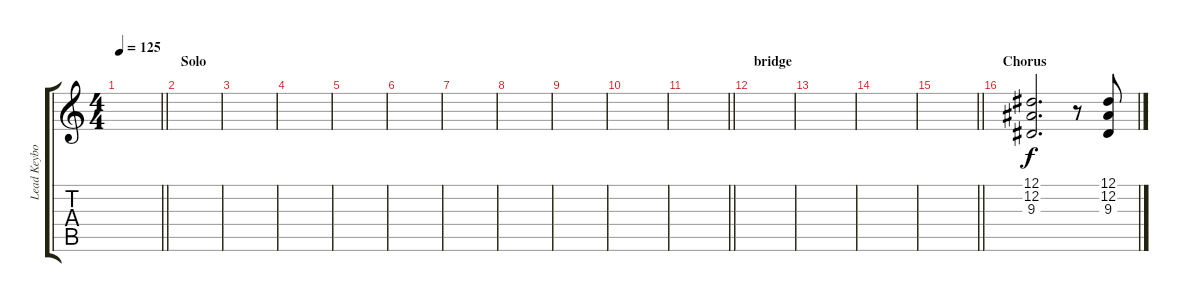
\track ("Lead Keyboards" "Lead Keybo") {instrument percussiveorgan}
\staff {score tabs}
\tuning (Eb4 Bb3 Gb3 Db3 Ab2 Eb2) {hide}
\ts (4 4)
\tempo 125
\clef g2
\barLineRight lightlight
\ks c
|
\section ("" "Solo")
|
|
|
|
|
|
|
|
|
\barLineRight lightlight
|
\section ("" "bridge")
|
|
|
\barLineRight lightlight
|
\section ("" "Chorus")
(12.1 12.2 9.3).2{d} r.8 (12.1 12.2 9.3).8
